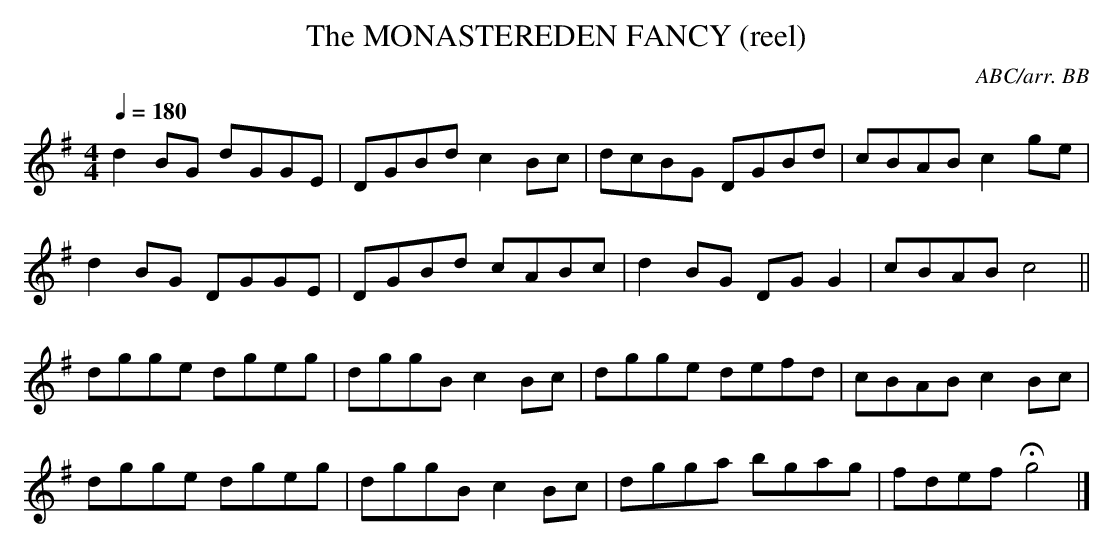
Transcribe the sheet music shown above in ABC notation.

X:1
T:MONASTEREDEN FANCY (reel), The
C:ABC/arr. BB
Q:1/4=180
L:1/8
M:4/4
K:G
d2BG dGGE|DGBd c2Bc|dcBG DGBd|cBAB c2ge|
d2BG DGGE|DGBd cABc|d2BG DGG2|cBAB c4||
dgge dgeg|dggB c2Bc|dgge defd|cBAB c2Bc|
dgge dgeg|dggB c2Bc|dgga bgag|fdef Hg4|]
